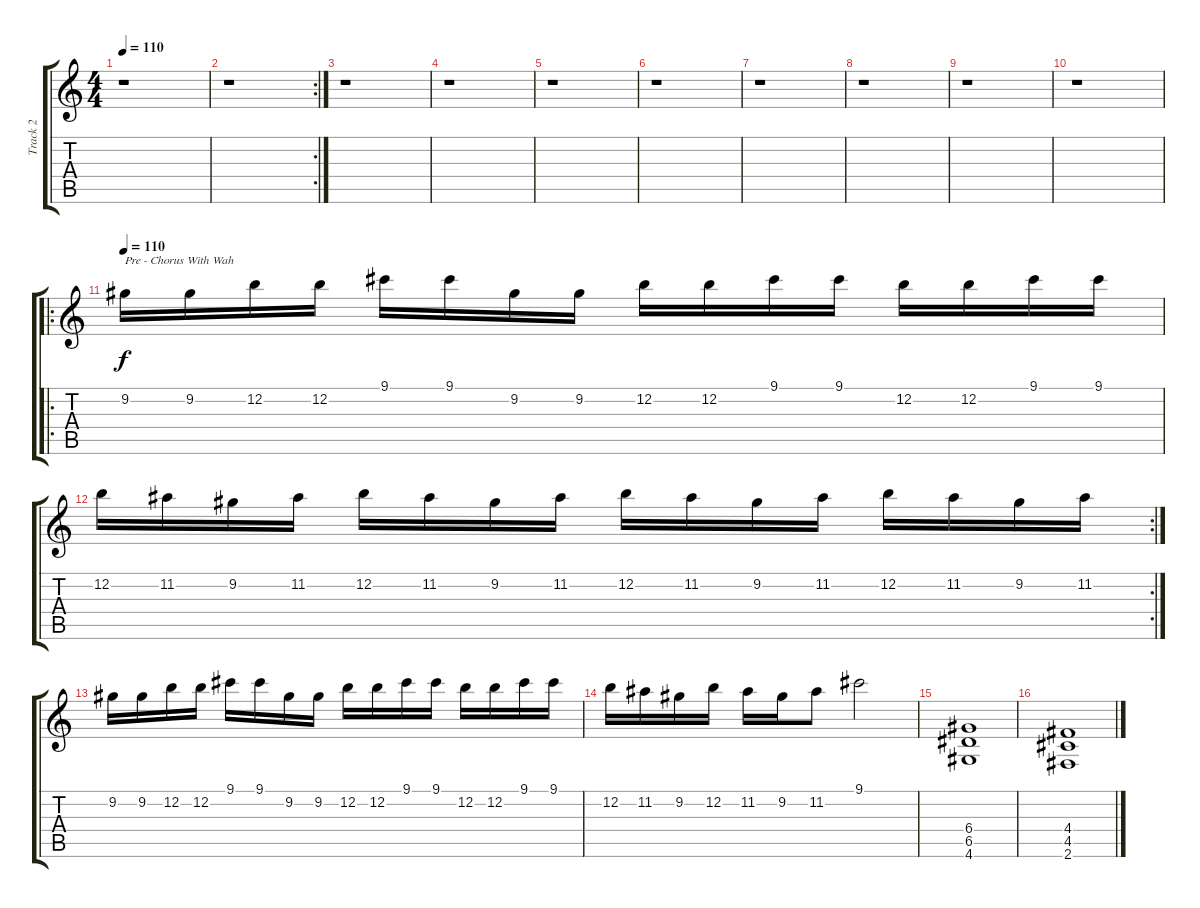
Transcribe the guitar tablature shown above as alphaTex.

\track ("Track 2" "Track 2") {instrument distortionguitar}
\staff {score tabs}
\tuning (E4 B3 G3 D3 A2 E2) {hide}
\ts (4 4)
\tempo 110
\clef g2
\ks c
r.1{dy f} |
\rc 2
r.1 |
r.1 |
r.1 |
r.1 |
r.1 |
r.1 |
r.1 |
r.1 |
r.1 |
\ro
\tempo 110
9.2.16{txt "Pre - Chorus With Wah"} 9.2.16 12.2.16 12.2.16 9.1.16 9.1.16 9.2.16 9.2.16 12.2.16 12.2.16 9.1.16 9.1.16 12.2.16 12.2.16 9.1.16 9.1.16 |
\rc 2
12.2.16 11.2.16 9.2.16 11.2.16 12.2.16 11.2.16 9.2.16 11.2.16 12.2.16 11.2.16 9.2.16 11.2.16 12.2.16 11.2.16 9.2.16 11.2.16 |
9.2.16 9.2.16 12.2.16 12.2.16 9.1.16 9.1.16 9.2.16 9.2.16 12.2.16 12.2.16 9.1.16 9.1.16 12.2.16 12.2.16 9.1.16 9.1.16 |
12.2.16 11.2.16 9.2.16 12.2.16 11.2.16 9.2.16 11.2.8 9.1.2 |
(6.4 6.5 4.6).1 |
(4.4 4.5 2.6).1
